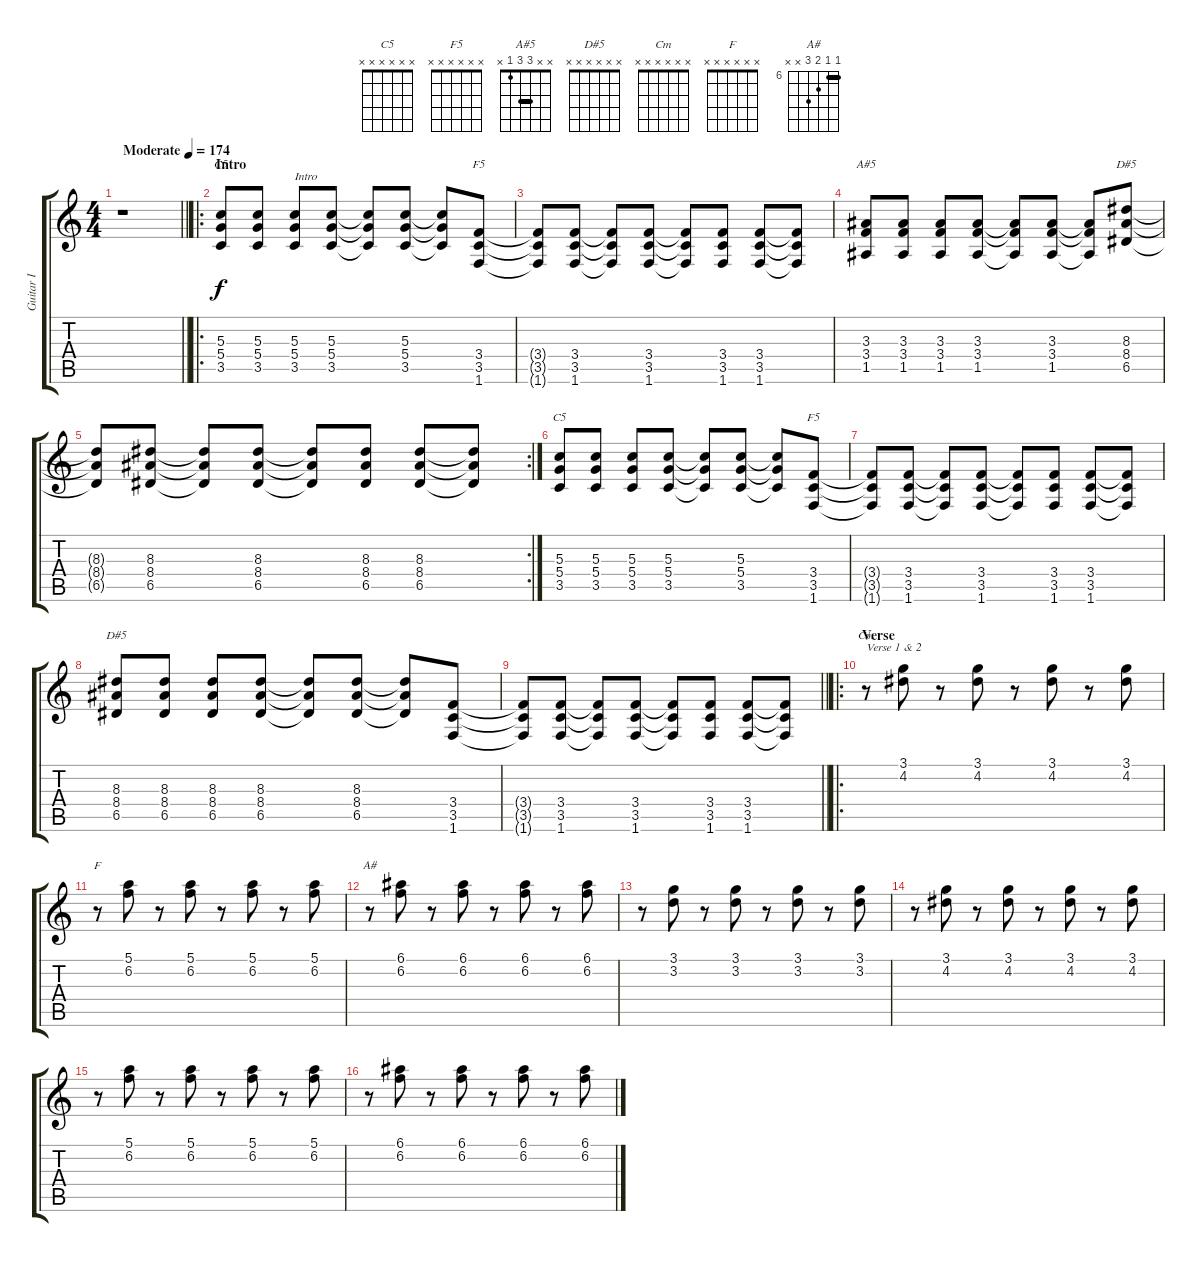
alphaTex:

\track ("Guitar I" "Guitar I") {instrument distortionguitar}
\staff {score tabs}
\tuning (E4 B3 G3 D3 A2 E2) {hide}
\chord ("C5" x x 5 5 3 x) {barre 5}
\chord ("F5" x x x 3 3 1) {barre 3}
\chord ("A#5" x x 3 3 1 x) {barre 3}
\chord ("D#5" x x 8 8 6 x) {firstfret 6 barre 8}
\chord ("C5" x x x x x x)
\chord ("F5" x x x x x x)
\chord ("D#5" x x x x x x)
\chord ("Cm" x x x x x x)
\chord ("F" x x x x x x)
\chord ("A#" 6 6 7 8 x x) {firstfret 6 barre 6}
\ts (4 4)
\tempo (174 "Moderate")
\clef g2
\barLineRight lightlight
\ks c
r.1{dy f instrument distortionguitar} |
\ro
\section ("" "Intro")
(5.3 5.4 3.5).8{ch "C5"} (5.3 5.4 3.5).8 (5.3 5.4 3.5).8{txt "Intro"} (5.3 5.4 3.5).8 (5.3{t} 5.4{t} 3.5{t}).8 (5.3 5.4 3.5).8 (5.3{t} 5.4{t} 3.5{t}).8 (3.4 3.5 1.6).8{ch "F5"} |
(3.4{t} 3.5{t} 1.6{t}).8 (3.4 3.5 1.6).8 (3.4{t} 3.5{t} 1.6{t}).8 (3.4 3.5 1.6).8 (3.4{t} 3.5{t} 1.6{t}).8 (3.4 3.5 1.6).8 (3.4 3.5 1.6).8 (3.4{t} 3.5{t} 1.6{t}).8 |
(3.3 3.4 1.5).8{ch "A#5"} (3.3 3.4 1.5).8 (3.3 3.4 1.5).8 (3.3 3.4 1.5).8 (3.3{t} 3.4{t} 1.5{t}).8 (3.3 3.4 1.5).8 (3.3{t} 3.4{t} 1.5{t}).8 (8.3 8.4 6.5).8{ch "D#5"} |
\rc 2
(8.3{t} 8.4{t} 6.5{t}).8 (8.3 8.4 6.5).8 (8.3{t} 8.4{t} 6.5{t}).8 (8.3 8.4 6.5).8 (8.3{t} 8.4{t} 6.5{t}).8 (8.3 8.4 6.5).8 (8.3 8.4 6.5).8 (8.3{t} 8.4{t} 6.5{t}).8 |
(5.3 5.4 3.5).8{ch "C5"} (5.3 5.4 3.5).8 (5.3 5.4 3.5).8 (5.3 5.4 3.5).8 (5.3{t} 5.4{t} 3.5{t}).8 (5.3 5.4 3.5).8 (5.3{t} 5.4{t} 3.5{t}).8 (3.4 3.5 1.6).8{ch "F5"} |
(3.4{t} 3.5{t} 1.6{t}).8 (3.4 3.5 1.6).8 (3.4{t} 3.5{t} 1.6{t}).8 (3.4 3.5 1.6).8 (3.4{t} 3.5{t} 1.6{t}).8 (3.4 3.5 1.6).8 (3.4 3.5 1.6).8 (3.4{t} 3.5{t} 1.6{t}).8 |
(8.3 8.4 6.5).8{ch "D#5"} (8.3 8.4 6.5).8 (8.3 8.4 6.5).8 (8.3 8.4 6.5).8 (8.3{t} 8.4{t} 6.5{t}).8 (8.3 8.4 6.5).8 (8.3{t} 8.4{t} 6.5{t}).8 (3.4 3.5 1.6).8 |
\barLineRight lightlight
(3.4{t} 3.5{t} 1.6{t}).8 (3.4 3.5 1.6).8 (3.4{t} 3.5{t} 1.6{t}).8 (3.4 3.5 1.6).8 (3.4{t} 3.5{t} 1.6{t}).8 (3.4 3.5 1.6).8 (3.4 3.5 1.6).8 (3.4{t} 3.5{t} 1.6{t}).8 |
\ro
\section ("" "Verse")
r.8{ch "Cm" txt "Verse 1 & 2" instrument electricguitarjazz} (3.1 4.2).8 r.8 (3.1 4.2).8 r.8 (3.1 4.2).8 r.8 (3.1 4.2).8 |
r.8{ch "F" instrument electricguitarjazz} (5.1 6.2).8 r.8 (5.1 6.2).8 r.8 (5.1 6.2).8 r.8 (5.1 6.2).8 |
r.8{ch "A#"} (6.1 6.2).8 r.8 (6.1 6.2).8 r.8 (6.1 6.2).8 r.8 (6.1 6.2).8 |
r.8{instrument electricguitarjazz} (3.1 3.2).8 r.8 (3.1 3.2).8 r.8 (3.1 3.2).8 r.8 (3.1 3.2).8 |
r.8{instrument electricguitarjazz} (3.1 4.2).8 r.8 (3.1 4.2).8 r.8 (3.1 4.2).8 r.8 (3.1 4.2).8 |
r.8{instrument electricguitarjazz} (5.1 6.2).8 r.8 (5.1 6.2).8 r.8 (5.1 6.2).8 r.8 (5.1 6.2).8 |
r.8 (6.1 6.2).8 r.8 (6.1 6.2).8 r.8 (6.1 6.2).8 r.8 (6.1 6.2).8
